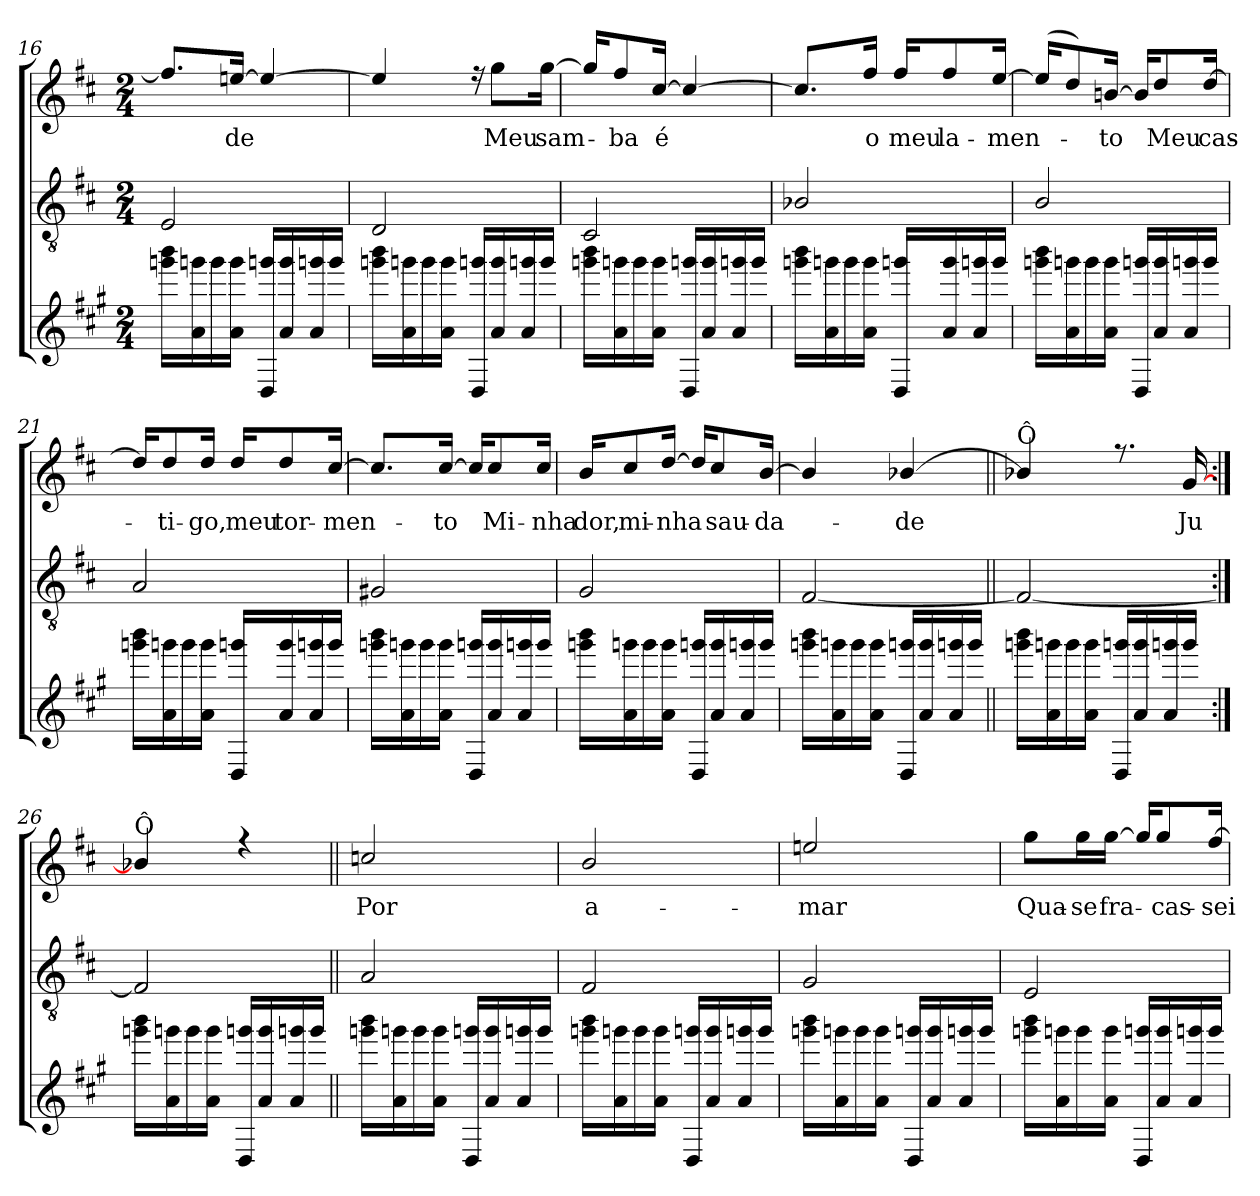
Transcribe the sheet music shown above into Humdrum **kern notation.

**kern	**kern	**kern	**text
*part3	*part2	*part1	*part1
*staff3	*staff2	*staff1	*staff1
!!LO:LB:g=z
*clefG2	*clefGv2	*clefG2	*
*k[f#c#g#]	*k[f#c#]	*k[f#c#]	*
*A:	*D:	*D:	*
*M2/4	*M2/4	*M2/4	*
=16	=16	=16	=16
*	*	*^	*
16gggn\ 16bbb\LL	2E/	8.ff#/L]	2ryy	.
16a\ 16gggn\	.	.	.	.
16ggg\	.	.	.	.
!	!	!	!	!LO:LY:b
16a\ 16ggg\JJ	.	[>16een/Jk	.	-de
16D/ 16gggn/LL	.	4ee/_	.	.
16a/ 16ggg/	.	.	.	.
16a/ 16gggn/	.	.	.	.
16ggg/JJ	.	.	.	.
=17	=17	=17	=17	=17
16gggn\ 16bbb\LL	2D/	4ee/]	2ryy	.
16a\ 16gggn\	.	.	.	.
16ggg\	.	.	.	.
16a\ 16ggg\JJ	.	.	.	.
16D/ 16gggn/LL	.	16rff	.	.
!	!	!	!	!LO:LY:b
16a/ 16ggg/	.	8gg\L	.	Meu
16a/ 16gggn/	.	.	.	.
!	!	!	!	!LO:LY:b
16ggg/JJ	.	[<16gg\Jk	.	sam-
=18	=18	=18	=18	=18
16gggn\ 16bbb\LL	2C#/	16gg/KL]	2ryy	.
!	!	!	!	!LO:LY:b
16a\ 16gggn\	.	8ff#/	.	-ba
16ggg\	.	.	.	.
!	!	!	!	!LO:LY:b
16a\ 16ggg\JJ	.	[>16cc#/Jk	.	é
16D/ 16gggn/LL	.	4cc#/_	.	.
16a/ 16ggg/	.	.	.	.
16a/ 16gggn/	.	.	.	.
16ggg/JJ	.	.	.	.
=19	=19	=19	=19	=19
16gggn\ 16bbb\LL	2B-X/	8.cc#/L]	2ryy	.
16a\ 16gggn\	.	.	.	.
16ggg\	.	.	.	.
!	!	!	!	!LO:LY:b
16a\ 16ggg\JJ	.	16ff#/Jk	.	o
!	!	!	!	!LO:LY:b
16D/ 16gggn/LL	.	16ff#/KL	.	meu
!	!	!	!	!LO:LY:b
16a/ 16ggg/	.	8ff#/	.	la-
16a/ 16gggn/	.	.	.	.
!	!	!	!	!LO:LY:b
16ggg/JJ	.	[>16ee/Jk	.	-men-
!!LO:LB:g=z	!!
=20	=20	=20	=20	=20
16gggn\ 16bbb\LL	2B/	(<16ee/KL]	2ryy	.
16a\ 16gggn\	.	8dd/)	.	.
16ggg\	.	.	.	.
!	!	!	!	!LO:LY:b
16a\ 16ggg\JJ	.	[>16bn/Jk	.	-to
16D/ 16gggn/LL	.	16b/KL]	.	.
!	!	!	!	!LO:LY:b
16a/ 16ggg/	.	8dd/	.	Meu
16a/ 16gggn/	.	.	.	.
!	!	!	!	!LO:LY:b
16ggg/JJ	.	[>16dd/Jk	.	cas-
=21	=21	=21	=21	=21
16gggn\ 16bbb\LL	2A/	16dd/KL]	2ryy	.
!	!	!	!	!LO:LY:b
16a\ 16gggn\	.	8dd/	.	-ti-
16ggg\	.	.	.	.
!	!	!	!	!LO:LY:b
16a\ 16ggg\JJ	.	16dd/Jk	.	-go,
!	!	!	!	!LO:LY:b
16D/ 16gggn/LL	.	16dd/KL	.	meu
!	!	!	!	!LO:LY:b
16a/ 16ggg/	.	8dd/	.	tor-
16a/ 16gggn/	.	.	.	.
!	!	!	!	!LO:LY:b
16ggg/JJ	.	[>16cc#/Jk	.	-men-
=22	=22	=22	=22	=22
16gggn\ 16bbb\LL	2G#X/	8.cc#/L]	2ryy	.
16a\ 16gggn\	.	.	.	.
16ggg\	.	.	.	.
!	!	!	!	!LO:LY:b
16a\ 16ggg\JJ	.	[>16cc#/Jk	.	-to
16D/ 16gggn/LL	.	16cc#/KL]	.	.
!	!	!	!	!LO:LY:b
16a/ 16ggg/	.	8cc#/	.	Mi-
16a/ 16gggn/	.	.	.	.
!	!	!	!	!LO:LY:b
16ggg/JJ	.	16cc#/Jk	.	-nha
!!LO:LB:g=z	!!
=23	=23	=23	=23	=23
!	!	!	!	!LO:LY:b
16gggn\ 16bbb\LL	2G/	16b/KL	2ryy	dor,
!	!	!	!	!LO:LY:b
16a\ 16gggn\	.	8cc#/	.	mi-
16ggg\	.	.	.	.
!	!	!	!	!LO:LY:b
16a\ 16ggg\JJ	.	[>16dd/Jk	.	-nha
16D/ 16gggn/LL	.	16dd/KL]	.	.
!	!	!	!	!LO:LY:b
16a/ 16ggg/	.	8cc#/	.	sau-
16a/ 16gggn/	.	.	.	.
!	!	!	!	!LO:LY:b
16ggg/JJ	.	[>16b/Jk	.	-da-
=24	=24	=24	=24	=24
16gggn\ 16bbb\LL	[2F#/	4b/]	2ryy	.
16a\ 16gggn\	.	.	.	.
16ggg\	.	.	.	.
16a\ 16ggg\JJ	.	.	.	.
!	!	!	!	!LO:LY:b
16D/ 16gggn/LL	.	[>4b-X/	.	-de
16a/ 16ggg/	.	.	.	.
16a/ 16gggn/	.	.	.	.
16ggg/JJ	.	.	.	.
=25||	=25||	=25||	=25||	=25||
!	!	!LO:TX:a:t=Ô	!	!
16gggn\ 16bbb\LL	2F#/_	4b-X/]	2ryy	.
16a\ 16gggn\	.	.	.	.
16ggg\	.	.	.	.
16a\ 16ggg\JJ	.	.	.	.
16D/ 16gggn/LL	.	8.rff	.	.
16a/ 16ggg/	.	.	.	.
16a/ 16gggn/	.	.	.	.
!	!	!	!	!LO:LY:b
16ggg/JJ	.	[>16g/	.	Ju
=26:|!	=26:|!	=26:|!	=26:|!	=26:|!
!	!	!LO:TX:a:t=Ô	!	!
16gggn\ 16bbb\LL	2F#/]	4b-X/]	2ryy	.
16a\ 16gggn\	.	.	.	.
16ggg\	.	.	.	.
16a\ 16ggg\JJ	.	.	.	.
16D/ 16gggn/LL	.	4rff	.	.
16a/ 16ggg/	.	.	.	.
16a/ 16gggn/	.	.	.	.
16ggg/JJ	.	.	.	.
!!LO:LB:g=z	!!
=27||	=27||	=27||	=27||	=27||
!	!	!	!	!LO:LY:b
16gggn\ 16bbb\LL	2A/	2ccn/	2ryy	Por
16a\ 16gggn\	.	.	.	.
16ggg\	.	.	.	.
16a\ 16ggg\JJ	.	.	.	.
16D/ 16gggn/LL	.	.	.	.
16a/ 16ggg/	.	.	.	.
16a/ 16gggn/	.	.	.	.
16ggg/JJ	.	.	.	.
=28	=28	=28	=28	=28
!	!	!	!	!LO:LY:b
16gggn\ 16bbb\LL	2F#/	2b/	2ryy	a-
16a\ 16gggn\	.	.	.	.
16ggg\	.	.	.	.
16a\ 16ggg\JJ	.	.	.	.
16D/ 16gggn/LL	.	.	.	.
16a/ 16ggg/	.	.	.	.
16a/ 16gggn/	.	.	.	.
16ggg/JJ	.	.	.	.
=29	=29	=29	=29	=29
!	!	!	!	!LO:LY:b
16gggn\ 16bbb\LL	2G/	2een/	2ryy	-mar
16a\ 16gggn\	.	.	.	.
16ggg\	.	.	.	.
16a\ 16ggg\JJ	.	.	.	.
16D/ 16gggn/LL	.	.	.	.
16a/ 16ggg/	.	.	.	.
16a/ 16gggn/	.	.	.	.
16ggg/JJ	.	.	.	.
=30	=30	=30	=30	=30
!	!	!	!	!LO:LY:b
16gggn\ 16bbb\LL	2E/	8gg\L	2ryy	Qua-
16a\ 16gggn\	.	.	.	.
!	!	!	!	!LO:LY:b
16ggg\	.	16gg\L	.	-se
!	!	!	!	!LO:LY:b
16a\ 16ggg\JJ	.	[<16gg\JJ	.	fra-
16D/ 16gggn/LL	.	16gg/KL]	.	.
!	!	!	!	!LO:LY:b
16a/ 16ggg/	.	8gg/	.	-cas-
16a/ 16gggn/	.	.	.	.
!	!	!	!	!LO:LY:b
16ggg/JJ	.	[>16ff#/Jk	.	-sei
*	*	*v	*v	*
=	=	=	=
*-	*-	*-	*-
